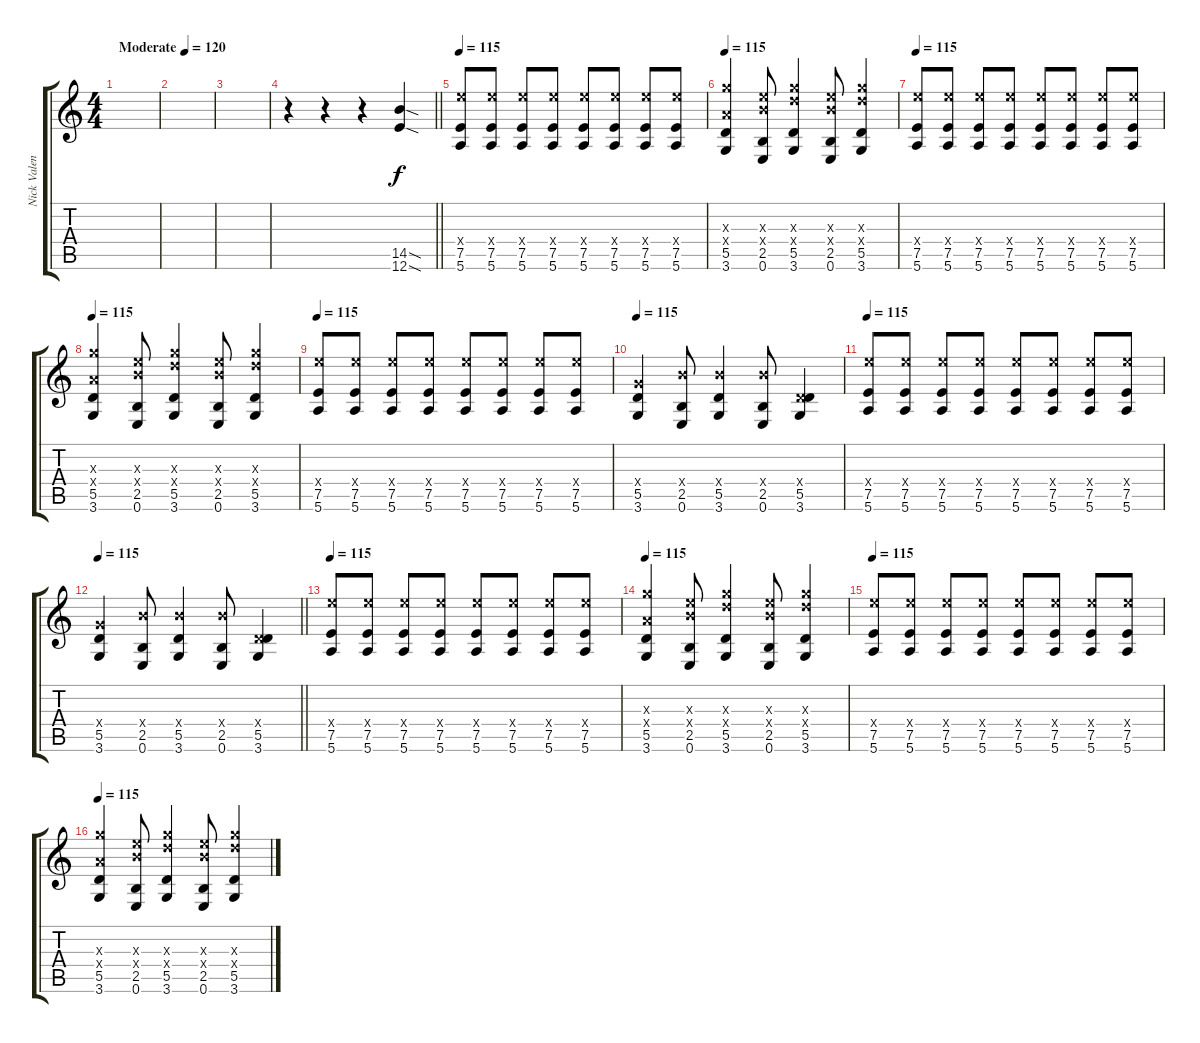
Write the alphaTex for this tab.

\track ("Nick Valensi (Guerzo)" "Nick Valen") {instrument distortionguitar}
\staff {score tabs}
\tuning (E4 B3 G3 D3 A2 E2) {hide}
\ts (4 4)
\tempo (120 "Moderate")
\clef g2
\ks c
|
|
|
\barLineRight lightlight
r.4 r.4 r.4 (14.5{sod} 12.6{sod}).4 |
\tempo 115
(14.4{x} 7.5 5.6).8 (14.4{x} 7.5 5.6).8 (14.4{x} 7.5 5.6).8 (14.4{x} 7.5 5.6).8 (14.4{x} 7.5 5.6).8 (14.4{x} 7.5 5.6).8 (14.4{x} 7.5 5.6).8 (14.4{x} 7.5 5.6).8 |
\tempo 115
(12.3{x} 7.4{x} 5.5 3.6).4 (9.3{x} 9.4{x} 2.5 0.6).8 (12.3{x} 12.4{x} 5.5 3.6).4 (9.3{x} 9.4{x} 2.5 0.6).8 (12.3{x} 12.4{x} 5.5 3.6).4 |
\tempo 115
(14.4{x} 7.5 5.6).8 (14.4{x} 7.5 5.6).8 (14.4{x} 7.5 5.6).8 (14.4{x} 7.5 5.6).8 (14.4{x} 7.5 5.6).8 (14.4{x} 7.5 5.6).8 (14.4{x} 7.5 5.6).8 (14.4{x} 7.5 5.6).8 |
\tempo 115
(12.3{x} 7.4{x} 5.5 3.6).4 (9.3{x} 9.4{x} 2.5 0.6).8 (12.3{x} 12.4{x} 5.5 3.6).4 (9.3{x} 9.4{x} 2.5 0.6).8 (12.3{x} 12.4{x} 5.5 3.6).4 |
\tempo 115
(14.4{x} 7.5 5.6).8 (14.4{x} 7.5 5.6).8 (14.4{x} 7.5 5.6).8 (14.4{x} 7.5 5.6).8 (14.4{x} 7.5 5.6).8 (14.4{x} 7.5 5.6).8 (14.4{x} 7.5 5.6).8 (14.4{x} 7.5 5.6).8 |
\tempo 115
(5.4{x} 5.5 3.6).4 (9.4{x} 2.5 0.6).8 (9.4{x} 5.5 3.6).4 (9.4{x} 2.5 0.6).8 (0.4{x} 5.5 3.6).4 |
\tempo 115
(14.4{x} 7.5 5.6).8 (14.4{x} 7.5 5.6).8 (14.4{x} 7.5 5.6).8 (14.4{x} 7.5 5.6).8 (14.4{x} 7.5 5.6).8 (14.4{x} 7.5 5.6).8 (14.4{x} 7.5 5.6).8 (14.4{x} 7.5 5.6).8 |
\tempo 115
\barLineRight lightlight
(5.4{x} 5.5 3.6).4 (9.4{x} 2.5 0.6).8 (9.4{x} 5.5 3.6).4 (9.4{x} 2.5 0.6).8 (0.4{x} 5.5 3.6).4 |
\tempo 115
(14.4{x} 7.5 5.6).8 (14.4{x} 7.5 5.6).8 (14.4{x} 7.5 5.6).8 (14.4{x} 7.5 5.6).8 (14.4{x} 7.5 5.6).8 (14.4{x} 7.5 5.6).8 (14.4{x} 7.5 5.6).8 (14.4{x} 7.5 5.6).8 |
\tempo 115
(12.3{x} 7.4{x} 5.5 3.6).4 (9.3{x} 9.4{x} 2.5 0.6).8 (12.3{x} 12.4{x} 5.5 3.6).4 (9.3{x} 9.4{x} 2.5 0.6).8 (12.3{x} 12.4{x} 5.5 3.6).4 |
\tempo 115
(14.4{x} 7.5 5.6).8 (14.4{x} 7.5 5.6).8 (14.4{x} 7.5 5.6).8 (14.4{x} 7.5 5.6).8 (14.4{x} 7.5 5.6).8 (14.4{x} 7.5 5.6).8 (14.4{x} 7.5 5.6).8 (14.4{x} 7.5 5.6).8 |
\tempo 115
(12.3{x} 7.4{x} 5.5 3.6).4 (9.3{x} 9.4{x} 2.5 0.6).8 (12.3{x} 12.4{x} 5.5 3.6).4 (9.3{x} 9.4{x} 2.5 0.6).8 (12.3{x} 12.4{x} 5.5 3.6).4
